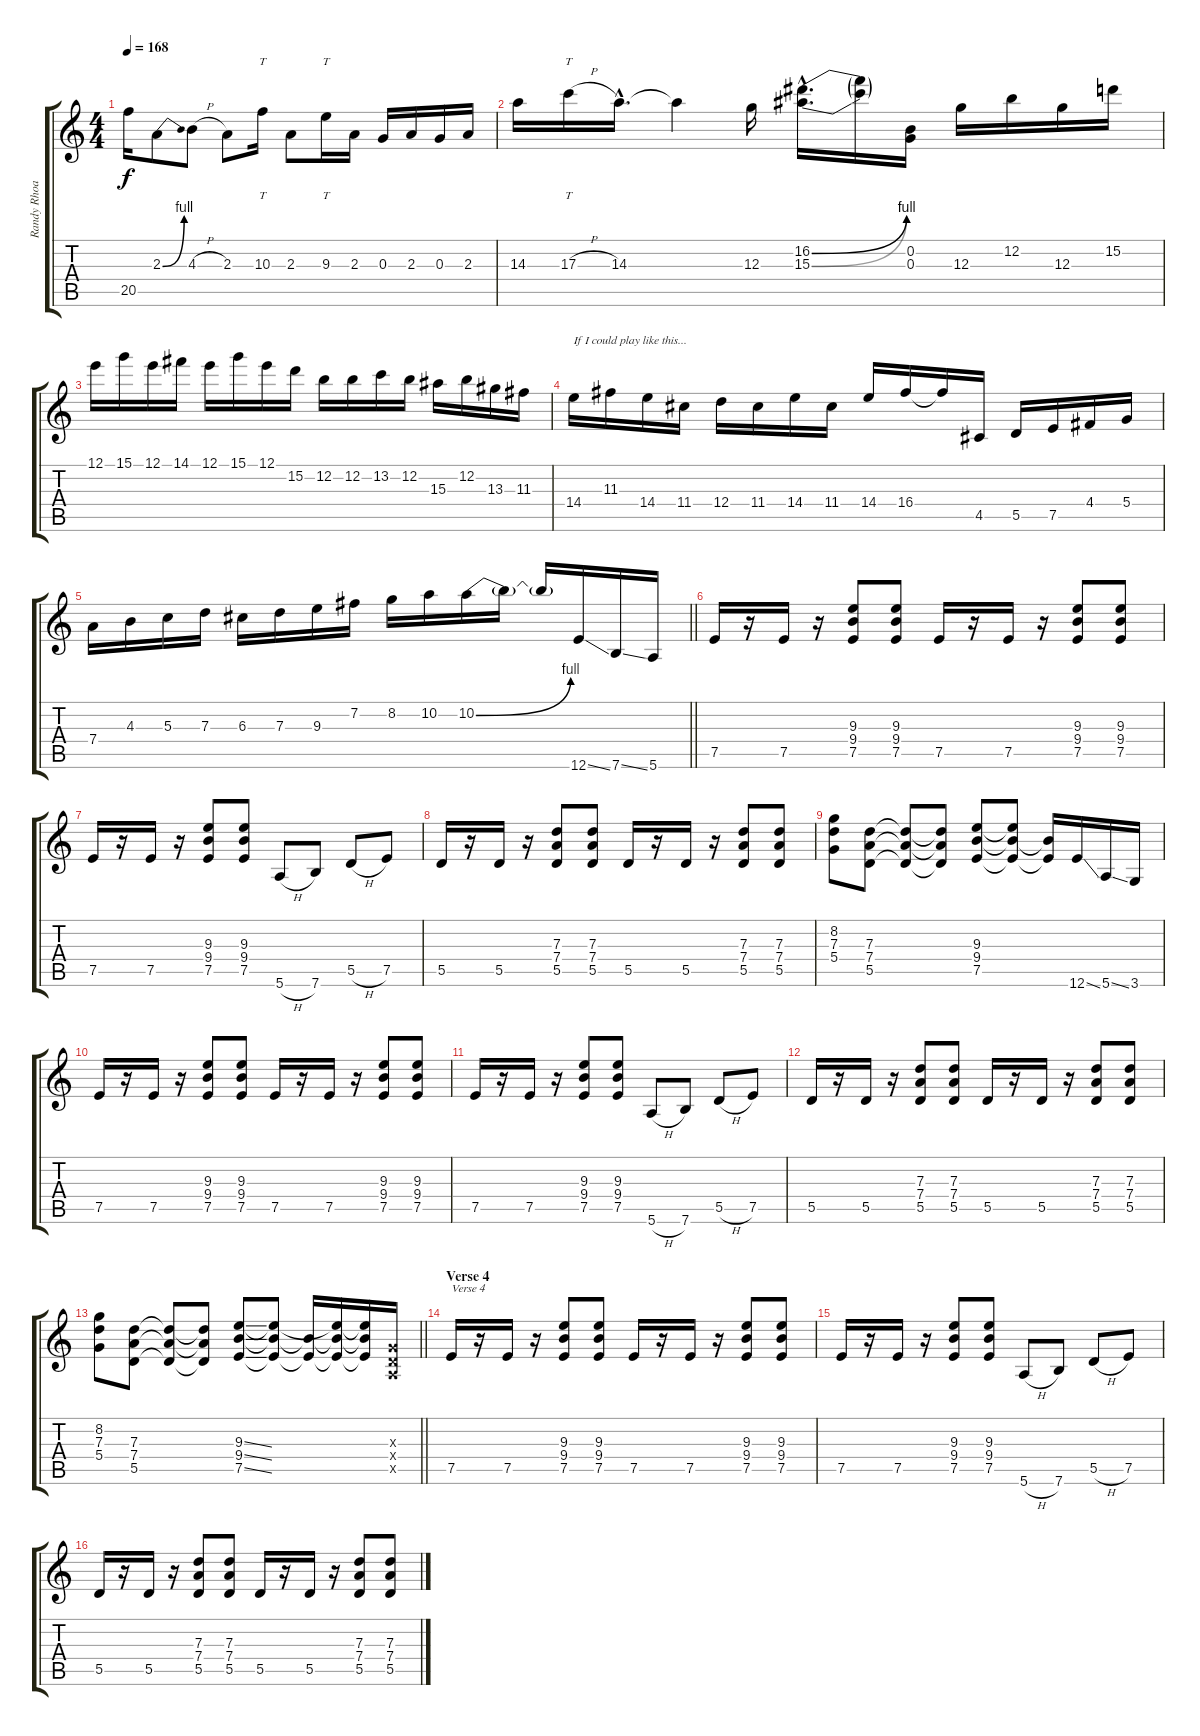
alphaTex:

\track ("Randy Rhoads" "Randy Rhoa") {instrument distortionguitar}
\staff {score tabs}
\tuning (E4 B3 G3 D3 A2 E2) {hide}
\ts (4 4)
\tempo 168
\clef g2
\ks c
20.5.16{dy f} 2.3{be (bend 0 0 60 4)}.8 4.3{h}.8 2.3.8 10.3.16{tt} 2.3.8 9.3.16{tt} 2.3.16 0.3.16 2.3.16 0.3.16 2.3.16 |
14.3.16 17.3{h}.16{tt} 14.3{hac}.16{d} 14.3{t}.4 12.3.16 (16.2{be (bend 0 0 60 4) hac} 15.3{be (bend 0 0 60 4) hac}).16{d} (16.2{t} 15.3{t}).16 (0.2 0.3).16 12.3.16 12.2.16 12.3.16 15.2.16 |
12.1.16 15.1.16 12.1.16 14.1.16 12.1.16 15.1.16 12.1.16 15.2.16 12.2.16 12.2.16 13.2.16 12.2.16 15.3.16 12.2.16 13.3.16 11.3.16 |
14.4.16{txt "If I could play like this..."} 11.3.16 14.4.16 11.4.16 12.4.16 11.4.16 14.4.16 11.4.16 14.4.16 16.4.16 16.4{t}.16 4.5.16 5.5.16 7.5.16 4.4.16 5.4.16 |
\barLineRight lightlight
7.4.16 4.3.16 5.3.16 7.3.16 6.3.16 7.3.16 9.3.16 7.2.16 8.2.16 10.2.16 10.2{be (bend 0 0 60 4)}.16 10.2{t}.16 10.2{t}.16 12.6{ss}.16 7.6{ss}.16 5.6.16 |
7.5.16 r.16 7.5.16 r.16 (9.3 9.4 7.5).8 (9.3 9.4 7.5).8 7.5.16 r.16 7.5.16 r.16 (9.3 9.4 7.5).8 (9.3 9.4 7.5).8 |
7.5.16 r.16 7.5.16 r.16 (9.3 9.4 7.5).8 (9.3 9.4 7.5).8 5.6{h}.8 7.6.8 5.5{h}.8 7.5.8 |
5.5.16 r.16 5.5.16 r.16 (7.3 7.4 5.5).8 (7.3 7.4 5.5).8 5.5.16 r.16 5.5.16 r.16 (7.3 7.4 5.5).8 (7.3 7.4 5.5).8 |
(8.2 7.3 5.4).8 (7.3 7.4 5.5).8 (7.3{t} 7.4{t} 5.5{t}).8 (7.3{t} 7.4{t} 5.5{t}).8 (9.3 9.4 7.5).8 (9.3{t} 9.4{t} 7.5{t}).8 (9.4{t} 7.5{t}).16 12.6{ss}.16 5.6{ss}.16 3.6.16 |
7.5.16 r.16 7.5.16 r.16 (9.3 9.4 7.5).8 (9.3 9.4 7.5).8 7.5.16 r.16 7.5.16 r.16 (9.3 9.4 7.5).8 (9.3 9.4 7.5).8 |
7.5.16 r.16 7.5.16 r.16 (9.3 9.4 7.5).8 (9.3 9.4 7.5).8 5.6{h}.8 7.6.8 5.5{h}.8 7.5.8 |
5.5.16 r.16 5.5.16 r.16 (7.3 7.4 5.5).8 (7.3 7.4 5.5).8 5.5.16 r.16 5.5.16 r.16 (7.3 7.4 5.5).8 (7.3 7.4 5.5).8 |
\barLineRight lightlight
(8.2 7.3 5.4).8 (7.3 7.4 5.5).8 (7.3{t} 7.4{t} 5.5{t}).8 (7.3{t} 7.4{t} 5.5{t}).8 (9.3{ss} 9.4{ss} 7.5{ss}).8 (9.3{t} 9.4{t} 7.5{t}).8 (9.4{t} 7.5{t}).16 (9.3{t} 9.4{t} 7.5{t}).16 (9.3{t} 9.4{t} 7.5{t}).16 (0.3{x} 0.4{x} 0.5{x}).16 |
\section ("" "Verse 4")
7.5.16{txt "Verse 4"} r.16 7.5.16 r.16 (9.3 9.4 7.5).8 (9.3 9.4 7.5).8 7.5.16 r.16 7.5.16 r.16 (9.3 9.4 7.5).8 (9.3 9.4 7.5).8 |
7.5.16 r.16 7.5.16 r.16 (9.3 9.4 7.5).8 (9.3 9.4 7.5).8 5.6{h}.8 7.6.8 5.5{h}.8 7.5.8 |
5.5.16 r.16 5.5.16 r.16 (7.3 7.4 5.5).8 (7.3 7.4 5.5).8 5.5.16 r.16 5.5.16 r.16 (7.3 7.4 5.5).8 (7.3 7.4 5.5).8
